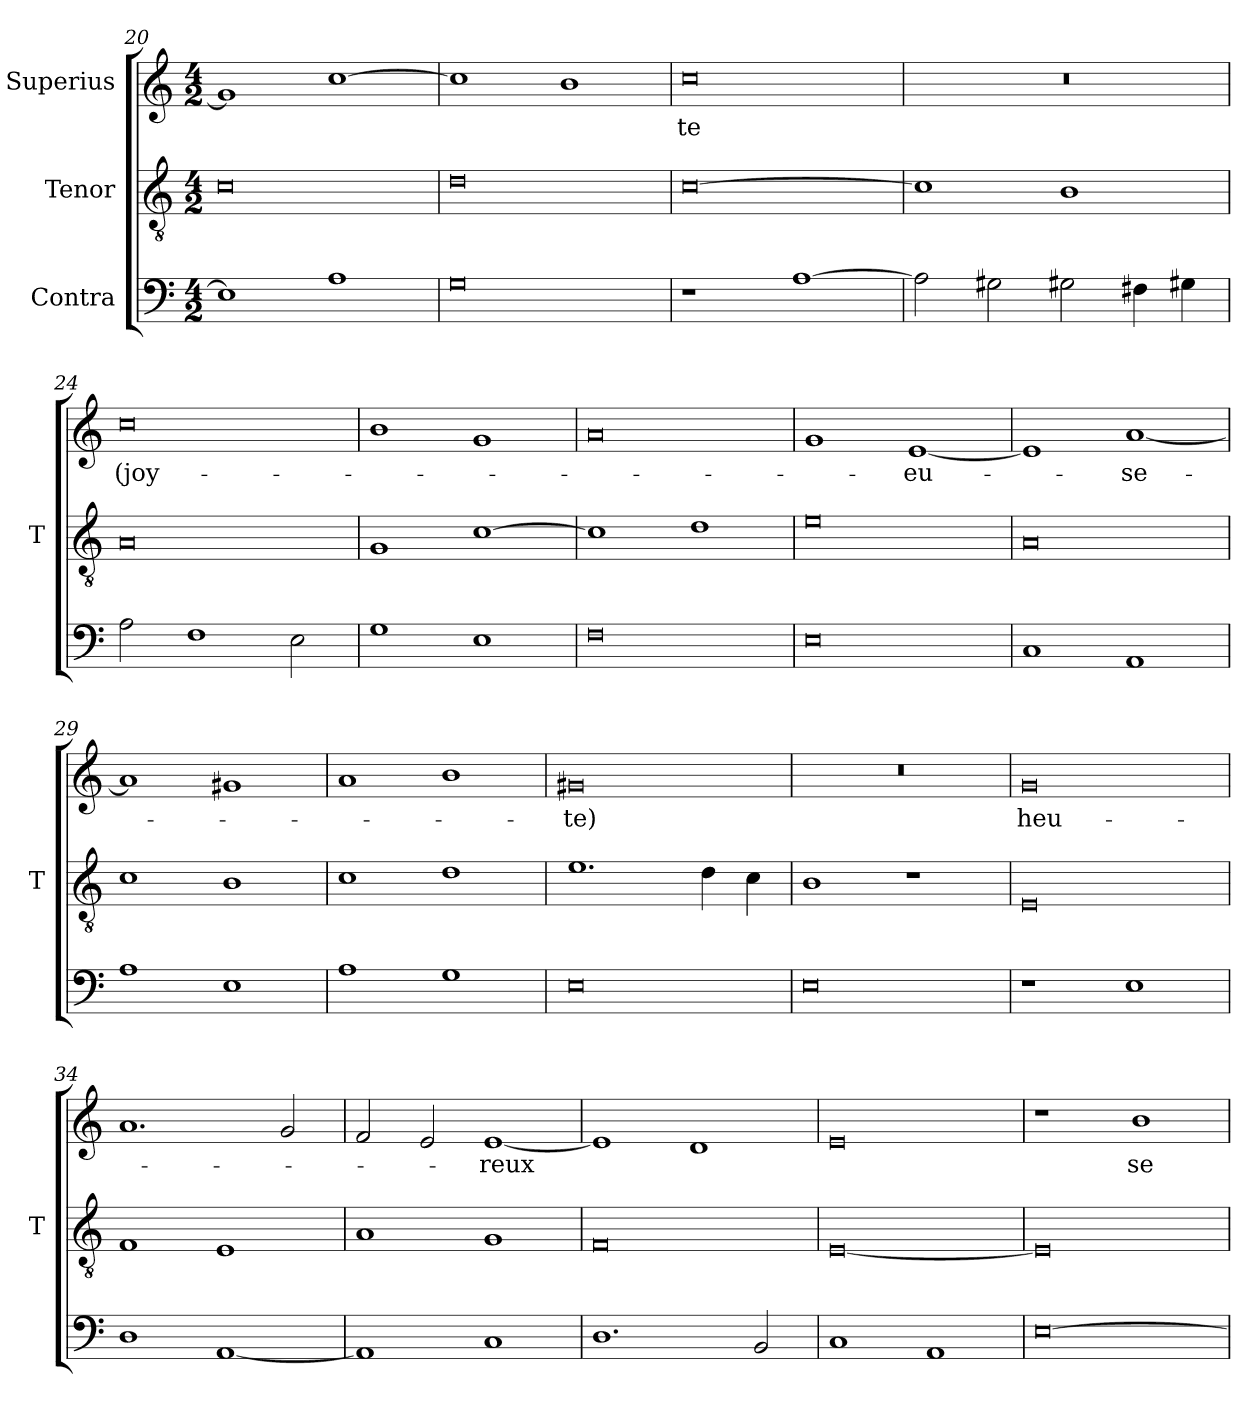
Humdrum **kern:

**kern	**kern	**kern	**text
*part3	*part2	*part1	*part1
*staff3	*staff2	*staff1	*staff1
*I"Contra	*I"Tenor	*I"Superius	*
*	*I'T	*	*
*clefF4	*clefGv2	*clefG2	*
*M4/2	*M4/2	*M4/2	*
=20	=20	=20	=20
1E]	0c	1g]	.
1A	.	[1cc	.
=21	=21	=21	=21
0G	0d	1cc]	.
.	.	1b	.
=22	=22	=22	=22
1r	[0c	0cc	-te
[1A	.	.	.
=23	=23	=23	=23
2A]	1c]	0r	.
2G#X	.	.	.
2G#X	1B	.	.
4F#X	.	.	.
4G#X	.	.	.
=24	=24	=24	=24
2A	0A	0cc	(joy-
1F	.	.	.
2E	.	.	.
=25	=25	=25	=25
1G	1G	1b	.
1E	[1c	1g	.
=26	=26	=26	=26
0F	1c]	0a	.
.	1d	.	.
=27	=27	=27	=27
0E	0e	1g	.
.	.	[1e	-eu-
=28	=28	=28	=28
1C	0A	1e]	.
1AA	.	[1a	-se-
=29	=29	=29	=29
1A	1c	1a]	.
1E	1B	1g#X	.
=30	=30	=30	=30
1A	1c	1a	.
1G	1d	1b	.
=31	=31	=31	=31
0E	1.e	0g#X	-te)
.	4d	.	.
.	4c	.	.
=32	=32	=32	=32
0E	1B	0r	.
.	1r	.	.
=33	=33	=33	=33
1r	0E	0g	heu-
1E	.	.	.
=34	=34	=34	=34
1D	1F	1.a	.
[1AA	1E	.	.
.	.	2g	.
=35	=35	=35	=35
1AA]	1A	2f	.
.	.	2e	.
1C	1G	[1e	-reux
=36	=36	=36	=36
1.D	0F	1e]	.
.	.	1d	.
2BB	.	.	.
=37	=37	=37	=37
1C	[0E	0e	.
1AA	.	.	.
=38	=38	=38	=38
[0E	0E]	1r	.
.	.	1b	se-
=	=	=	=
*-	*-	*-	*-
